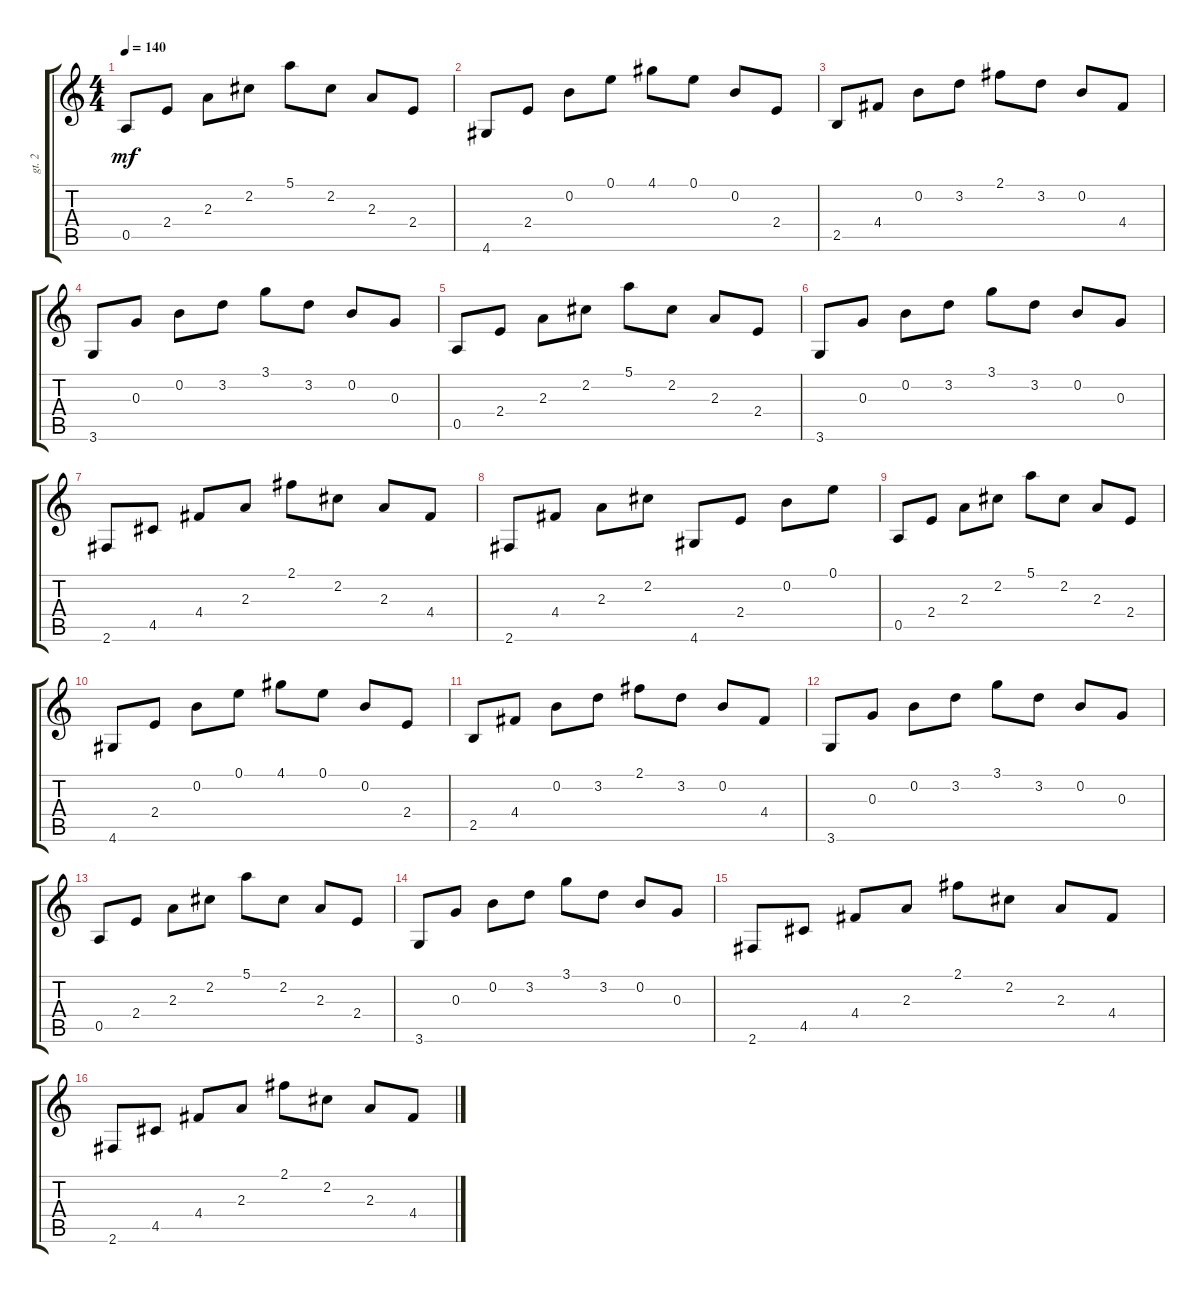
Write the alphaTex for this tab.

\track ("gt. 2" "gt. 2") {instrument acousticguitarsteel}
\staff {score tabs}
\tuning (E4 B3 G3 D3 A2 E2) {hide}
\ts (4 4)
\tempo 140
\clef g2
\ks c
0.5.8{dy mf} 2.4.8 2.3.8 2.2.8 5.1.8 2.2.8 2.3.8 2.4.8 |
4.6.8 2.4.8 0.2.8 0.1.8 4.1.8 0.1.8 0.2.8 2.4.8 |
2.5.8 4.4.8 0.2.8 3.2.8 2.1.8 3.2.8 0.2.8 4.4.8 |
3.6.8 0.3.8 0.2.8 3.2.8 3.1.8 3.2.8 0.2.8 0.3.8 |
0.5.8 2.4.8 2.3.8 2.2.8 5.1.8 2.2.8 2.3.8 2.4.8 |
3.6.8 0.3.8 0.2.8 3.2.8 3.1.8 3.2.8 0.2.8 0.3.8 |
2.6.8 4.5.8 4.4.8 2.3.8 2.1.8 2.2.8 2.3.8 4.4.8 |
2.6.8 4.4.8 2.3.8 2.2.8 4.6.8 2.4.8 0.2.8 0.1.8 |
0.5.8 2.4.8 2.3.8 2.2.8 5.1.8 2.2.8 2.3.8 2.4.8 |
4.6.8 2.4.8 0.2.8 0.1.8 4.1.8 0.1.8 0.2.8 2.4.8 |
2.5.8 4.4.8 0.2.8 3.2.8 2.1.8 3.2.8 0.2.8 4.4.8 |
3.6.8 0.3.8 0.2.8 3.2.8 3.1.8 3.2.8 0.2.8 0.3.8 |
0.5.8 2.4.8 2.3.8 2.2.8 5.1.8 2.2.8 2.3.8 2.4.8 |
3.6.8 0.3.8 0.2.8 3.2.8 3.1.8 3.2.8 0.2.8 0.3.8 |
2.6.8 4.5.8 4.4.8 2.3.8 2.1.8 2.2.8 2.3.8 4.4.8 |
2.6.8 4.5.8 4.4.8 2.3.8 2.1.8 2.2.8 2.3.8 4.4.8
